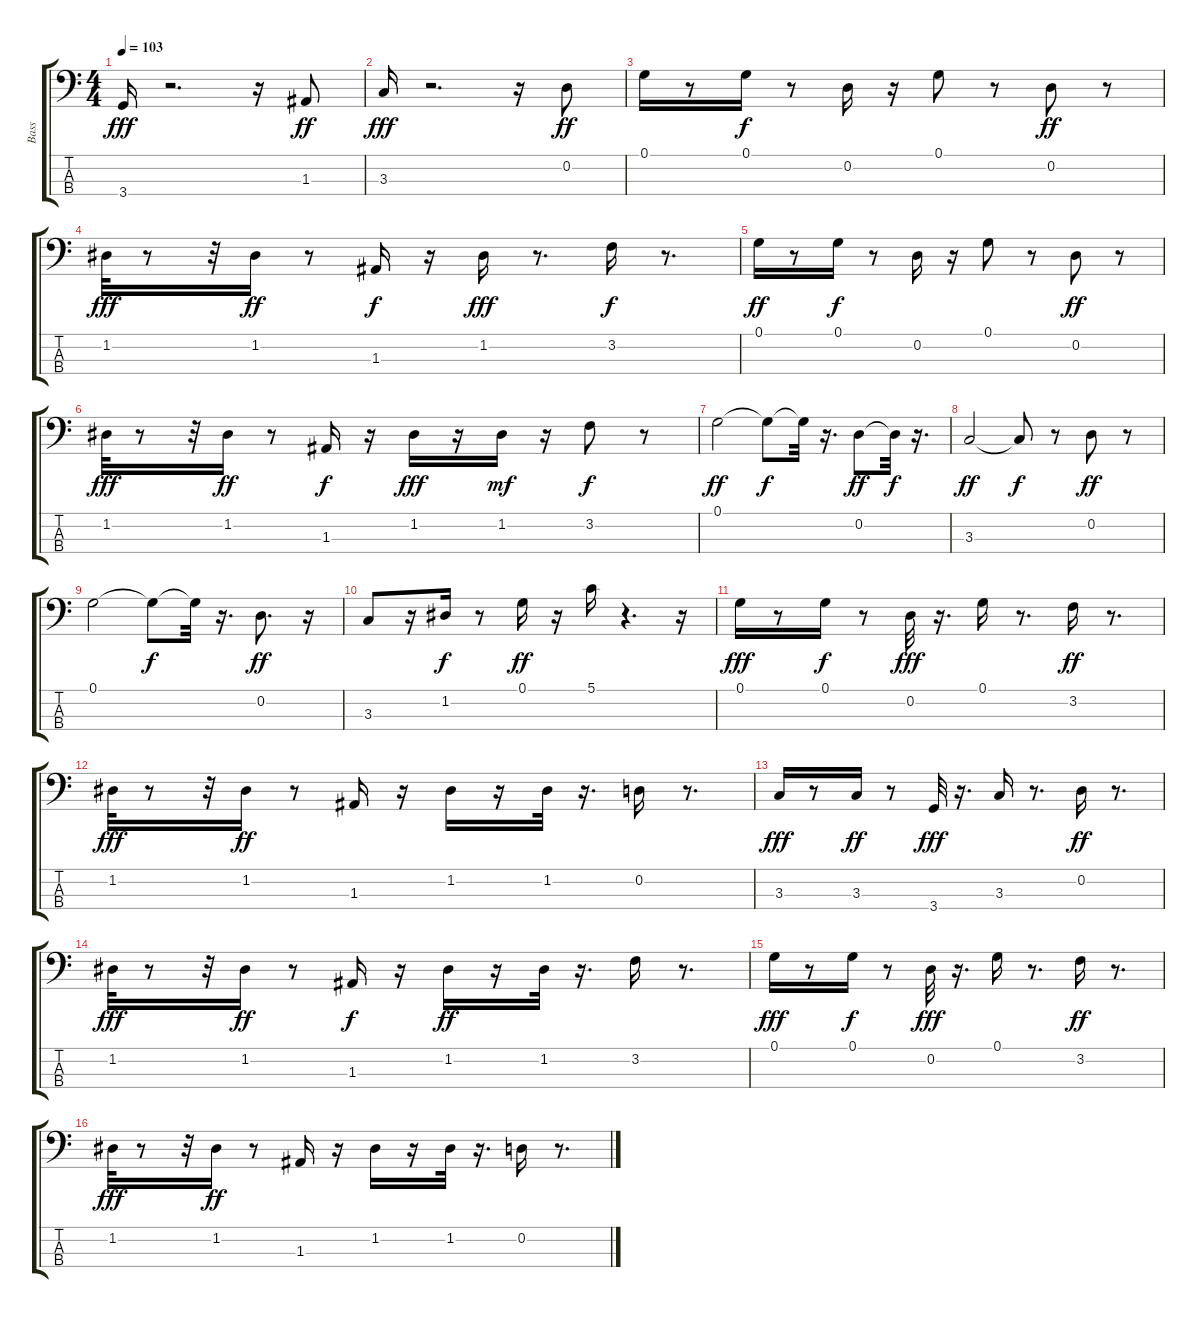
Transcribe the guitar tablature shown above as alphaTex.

\track ("Bass" "Bass") {instrument electricbassfinger}
\staff {score tabs}
\tuning (G2 D2 A1 E1) {hide}
\ts (4 4)
\tempo 103
\clef f4
\ks c
3.4.16{dy fff} r.2{d} r.16 1.3.8{dy ff} |
3.3.16{dy fff} r.2{d} r.16 0.2.8{dy ff} |
0.1.16 r.8 0.1.16{dy f} r.8 0.2.16 r.16 0.1.8 r.8 0.2.8{dy ff} r.8 |
1.2.32{dy fff} r.8 r.32 1.2.16{dy ff} r.8 1.3.16{dy f} r.16 1.2.16{dy fff} r.8{d} 3.2.16{dy f} r.8{d} |
0.1.16{dy ff} r.8 0.1.16{dy f} r.8 0.2.16 r.16 0.1.8 r.8 0.2.8{dy ff} r.8 |
1.2.32{dy fff} r.8 r.32 1.2.16{dy ff} r.8 1.3.16{dy f} r.16 1.2.16{dy fff} r.16 1.2.16{dy mf} r.16 3.2.8{dy f} r.8 |
0.1.2{dy ff} 0.1{t}.8{dy f} 0.1{t}.32 r.16{d} 0.2.8{dy ff} 0.2{t}.32{dy f} r.16{d} |
3.3.2{dy ff} 3.3{t}.8{dy f} r.8 0.2.8{dy ff} r.8 |
0.1.2 0.1{t}.8{dy f} 0.1{t}.32 r.16{d} 0.2.8{d dy ff} r.16 |
3.3.8 r.16 1.2.16{dy f} r.8 0.1.16{dy ff} r.16 5.1.16 r.4{d} r.16 |
0.1.16{dy fff} r.8 0.1.16{dy f} r.8 0.2.32{dy fff} r.16{d} 0.1.16 r.8{d} 3.2.16{dy ff} r.8{d} |
1.2.32{dy fff} r.8 r.32 1.2.16{dy ff} r.8 1.3.16 r.16 1.2.16 r.16 1.2.32 r.16{d} 0.2.16 r.8{d} |
3.3.16{dy fff} r.8 3.3.16{dy ff} r.8 3.4.32{dy fff} r.16{d} 3.3.16 r.8{d} 0.2.16{dy ff} r.8{d} |
1.2.32{dy fff} r.8 r.32 1.2.16{dy ff} r.8 1.3.16{dy f} r.16 1.2.16{dy ff} r.16 1.2.32 r.16{d} 3.2.16 r.8{d} |
0.1.16{dy fff} r.8 0.1.16{dy f} r.8 0.2.32{dy fff} r.16{d} 0.1.16 r.8{d} 3.2.16{dy ff} r.8{d} |
1.2.32{dy fff} r.8 r.32 1.2.16{dy ff} r.8 1.3.16 r.16 1.2.16 r.16 1.2.32 r.16{d} 0.2.16 r.8{d}
